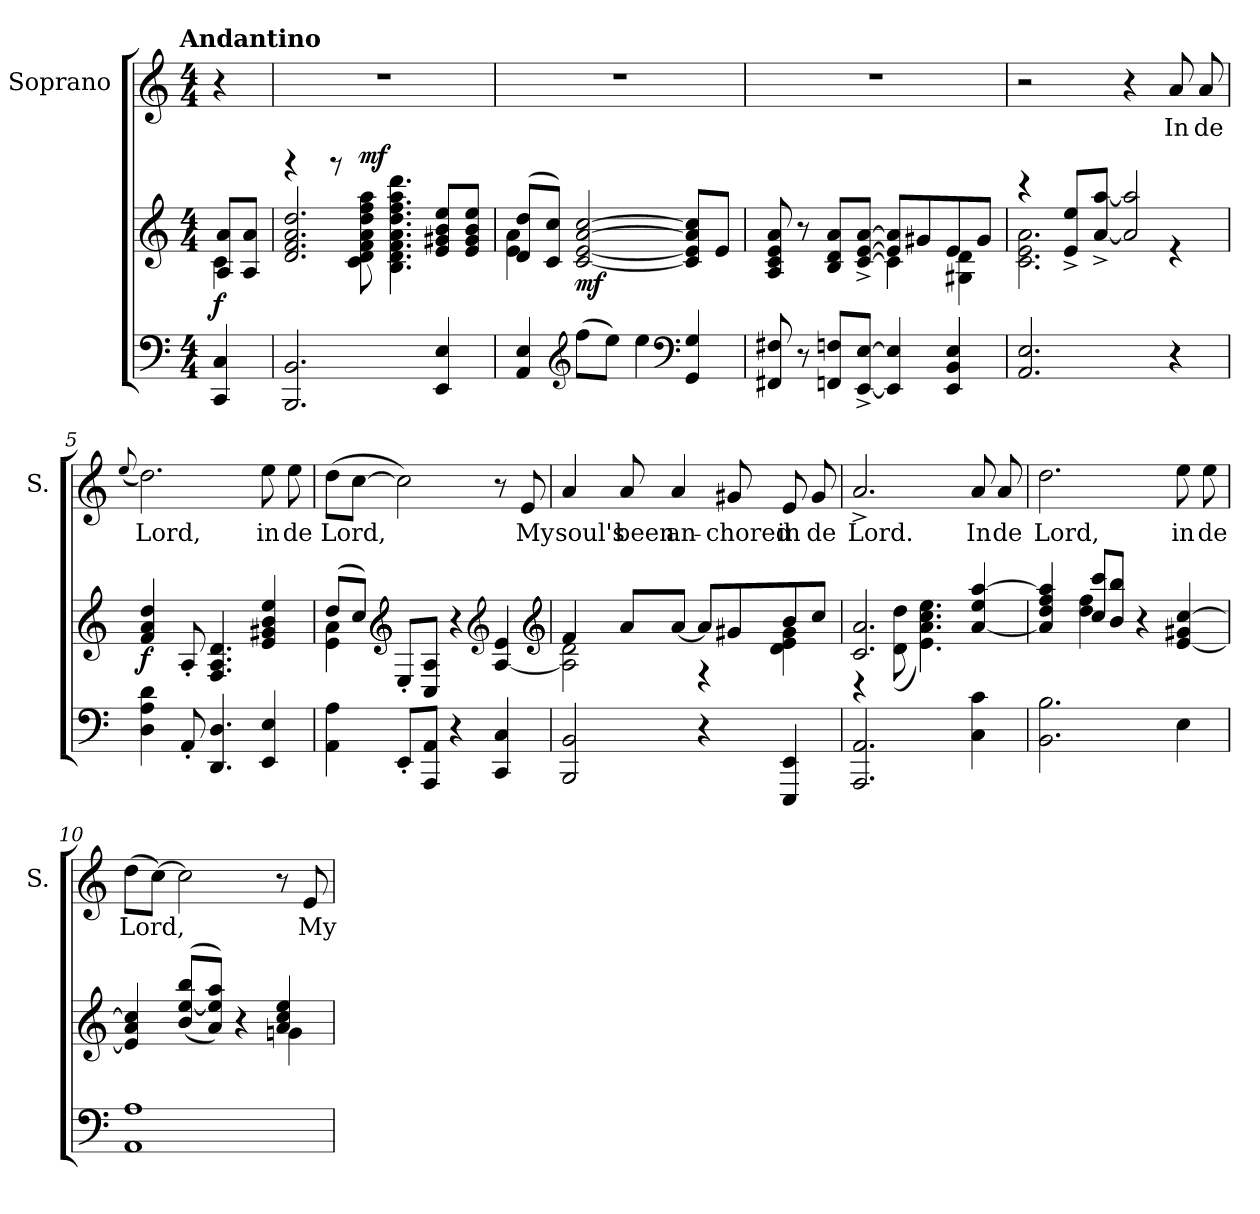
**kern	**kern	**dynam	**kern	**text
*part2	*part2	*part2	*part1	*part1
*staff3	*staff2	*staff2/3	*staff1	*staff1
*	*	*	*I"Soprano	*
*	*	*	*I'S.	*
*clefF4	*clefG2	*	*clefG2	*
*k[]	*k[]	*	*k[]	*
!!LO:TX:omd:t=Andantino
*M4/4	*M4/4	*	*M4/4	*
*MM94	*MM94	*	*MM94	*
=	=	=	=	=
*	*^	*	*	*
!	!	!	!LO:DY:b	!	!
4CC/ 4C/	4c\	8A/ 8a/L	f	4r	.
.	.	8A/ 8a/J	.	.	.
=1	=1	=1	=1	=1	=1
2.BBB/ 2.BB/	2.d/ 2.f/ 2.a/ 2.dd/	4rggg	.	1r	.
.	.	8rggg	.	.	.
!	!	!	!LO:DY:a	!	!
.	.	8c\ 8d\ 8f\ 8a\ 8dd\ 8ff\ 8aa\	mf	.	.
.	.	4.B\ 4.d\ 4.f\ 4.a\ 4.dd\ 4.ff\ 4.aa\ 4.ddd\	.	.	.
4EE/ 4E/	8e/ 8g#X/ 8b/ 8ee/L	.	.	.	.
.	8e/ 8g#/ 8b/ 8ee/J	8ryy	.	.	.
=2	=2	=2	=2	=2	=2
4AA/ 4E/	(>8d/ 8dd/L	4e\ 4a\	.	1r	.
.	8c/ 8cc/J)	.	.	.	.
*clefG2	*	*	*	*	*
!	!	!	!LO:DY:b	!	!
(>8ff\L	[2c/ [2e/ [2a/ [2cc/	2.ryy	mf	.	.
8ee\J)	.	.	.	.	.
4ee\	.	.	.	.	.
*clefF4	*	*	*	*	*
4GG/ 4G/	8c]/ 8e]/ 8a]/ 8cc]/L	.	.	.	.
.	8e/J	.	.	.	.
=3	=3	=3	=3	=3	=3
8FF#X/ 8F#X/	8A/ 8c/ 8e/ 8a/	2ryy	.	1r	.
8r	8r	.	.	.	.
8FFn/ 8Fn/L	8B/ 8d/ 8a/L	.	.	.	.
[8EE^/ [8E^/J	[8c^/ [8e^/ [8a^/J	.	.	.	.
4EE]/ 4E]/	8e]/ 8a]/L	4c\]	.	.	.
.	8g#X/	.	.	.	.
4EE/ 4BB/ 4E/	8e/	4G#X\ 4d\	.	.	.
.	8g#/J	.	.	.	.
=4	=4	=4	=4	=4	=4
2.AA/ 2.E/	2.c\ 2.e\ 2.a\	4rccc	.	2r	.
.	.	8e^/ 8ee^/L	.	.	.
.	.	[8a^/ [8aa^/J	.	.	.
.	.	2a]/ 2aa]/	.	4r	.
4r	4re	.	.	8a/	In
.	.	.	.	8a/	de
*	*v	*v	*	*	*
=5	=5	=5	=5	=5
.	.	.	(<8qqee/	.
!	!	!LO:DY:b	!	!
4D\ 4A\ 4d\	4f/ 4a/ 4dd/	f	2.dd\)	Lord,
8AA'/	8A'/	.	.	.
4.DD/ 4.D/	4.F/ 4.A/ 4.d/	.	.	.
4EE/ 4E/	4e/ 4g#X/ 4b/ 4ee/	.	8ee\	in
.	.	.	8ee\	de
=6	=6	=6	=6	=6
*	*^	*	*	*
4AA\ 4A\	(>8dd/L	4e\ 4a\	.	(>8dd\L	Lord,
.	8cc/J)	.	.	[8cc\J	.
*	*clefG2	*	*	*	*
8EE'/L	8E'/L	4ryy	.	2cc\])	.
8AAA/ 8AA/J	8C/ 8A/J	.	.	.	.
4r	4r	2ryy	.	.	.
*	*clefG2	*	*	*	*
4CC/ 4C/	[4A/ 4e/	.	.	8r	.
.	.	.	.	8e/	My
*	*clefG2	*	*	*	*
=7	=7	=7	=7	=7	=7
2BBB/ 2BB/	2A]\ 2d\	4f/	.	4a/	soul's
.	.	8a/L	.	8a/	been
.	.	[8a/J	.	4a/	an-
4r	4rF	8a/L]	.	.	.
.	.	8g#X/	.	8g#X/	-chored
4EEE/ 4EE/	4d\ 4e\ 4g#\	8b/	.	8e/	in
.	.	8cc/J	.	8g#/	de
=8	=8	=8	=8	=8	=8
2.AAA/ 2.AA/	2.c/ 2.a/	4r	.	2.a^/	Lord.
.	.	(>8d\ 8dd\	.	.	.
.	.	4.e\ 4.a\ 4.cc\ 4.ee\)	.	.	.
4C\ 4c\	[4a/ 4ee/ [4aa/	4ryy	.	8a/	In
.	.	.	.	8a/	de
=9	=9	=9	=9	=9	=9
2.BB\ 2.B\	4a]/ 4dd/ 4ff/ 4aa]/	4ryy	.	2.dd\	Lord,
.	4dd\ 4ff\	8cc/ 8ccc/L	.	.	.
.	.	8b/ 8bb/J	.	.	.
.	4r	2ryy	.	.	.
4E\	[4e/ 4g#X/ [4cc/	.	.	8ee\	in
.	.	.	.	8ee\	de
=10	=10	=10	=10	=10	=10
1AA 1A	4e]/ 4a/ 4cc]/	2.ryy	.	(>8dd\L	Lord,
.	.	.	.	[8cc\J)	.
.	(<(>8b/ [8ee/ 8bb/L	.	.	2cc\]	.
.	8a/ 8ee]/ 8aa/J))	.	.	.	.
.	4r	.	.	.	.
.	4a/ 4cc/ 4ee/	4gn\	.	8r	.
.	.	.	.	8e/	My
*	*v	*v	*	*	*
=	=	=	=	=
*-	*-	*-	*-	*-
